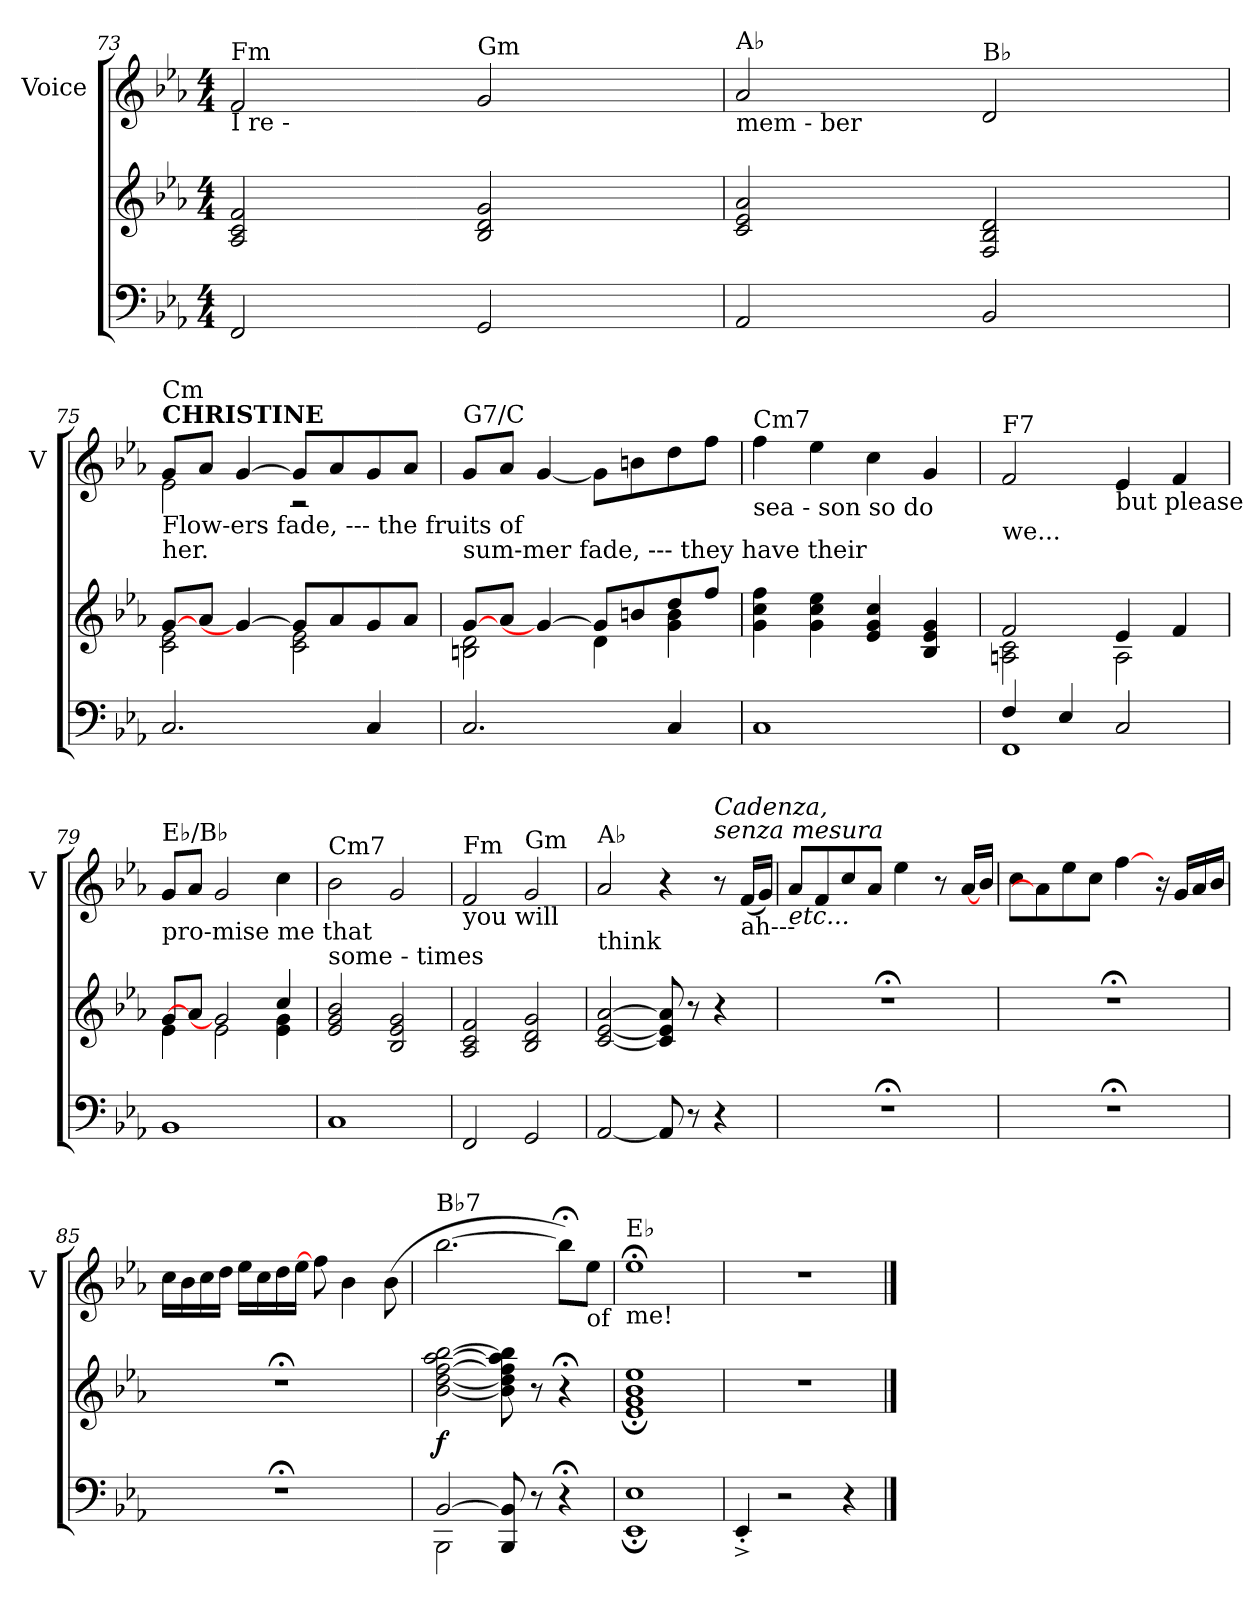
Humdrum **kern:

**kern	**kern	**dynam	**kern
*part2	*part2	*part2	*part1
*staff3	*staff2	*staff2/3	*staff1
*	*	*	*I"Voice
*	*	*	*I'V
*clefF4	*clefG2	*	*clefG2
*k[b-e-a-]	*k[b-e-a-]	*	*k[b-e-a-]
*M4/4	*M4/4	*	*M4/4
=73	=73	=73	=73
!	!	!	!LO:TX:b:t=I               re  -
!	!	!	!LO:TX:a:t=Fm
2FF/	2A-/ 2c/ 2f/	.	2f/
!	!	!	!LO:TX:a:t=Gm
2GG/	2B-/ 2d/ 2g/	.	2g/
=74	=74	=74	=74
!	!	!	!LO:TX:b:t=mem  -     ber
!	!	!	!LO:TX:a:t=A♭
2AA-/	2c/ 2e-/ 2a-/	.	2a-/
!	!	!	!LO:TX:a:t=B♭
2BB-/	2F/ 2B-/ 2d/	.	2d/
!!LO:LB:g=z
=75	=75	=75	=75
*	*^	*	*^
!	!	!	!	!LO:TX:b:t=Flow-ers     fade, ---           the fruits of	!
!	!	!	!	!LO:TX:a:B:t=CHRISTINE	!
!	!	!	!	!LO:TX:a:t=Cm	!
!	!	!	!	!LO:TX:b:t=her.	!
2.C/	[8g/L	2c\ 2e-\	.	8g/L	2e-\
.	8a-/J	.	.	8a-/J	.
.	4g/_	.	.	[4g/	.
.	8g/L]	2c\ 2e-\	.	8g/L]	2r
.	8a-/	.	.	8a-/	.
4C/	8g/	.	.	8g/	.
.	8a-/J	.	.	8a-/J	.
*	*	*	*	*v	*v
=76	=76	=76	=76	=76
!	!	!	!	!LO:TX:b:t=sum-mer fade, ---            they have their
!	!	!	!	!LO:TX:a:t=G7/C
2.C/	[8g/L	2Bn\ 2d\	.	8g/L
.	8a-/J	.	.	8a-/J
.	4g/_	.	.	[4g/
.	8g/L]	4d\	.	8g\L]
.	8bn/	.	.	8bn\
4C/	8dd/	4g\ 4b\	.	8dd\
.	8ff/J	.	.	8ff\J
*	*v	*v	*	*
=77	=77	=77	=77
!	!	!	!LO:TX:b:t=sea   -   son        so          do
!	!	!	!LO:TX:a:t=Cm7
1C	4g\ 4cc\ 4ff\	.	4ff\
.	4g\ 4cc\ 4ee-\	.	4ee-\
.	4e-/ 4g/ 4cc/	.	4cc\
.	4B-/ 4e-/ 4g/	.	4g/
=78	=78	=78	=78
*^	*^	*	*
!	!	!	!	!	!LO:TX:b:t=we...
!	!	!	!	!	!LO:TX:a:t=F7
4F/	1FF	2f/	2An\ 2c\	.	2f/
4E-/	.	.	.	.	.
!	!	!	!	!	!LO:TX:b:t=but   please
2C/	.	4e-/	2A\	.	4e-/
.	.	4f/	.	.	4f/
*v	*v	*	*	*	*
!!LO:LB:g=z
=79	=79	=79	=79	=79
!	!	!	!	!LO:TX:b:t=pro-mise me        that
!	!	!	!	!LO:TX:a:t=E♭/B♭
1BB-	[8g/L	4e-\	.	8g/L
.	8a-/J	.	.	8a-/J
.	2g/]	2e-\	.	2g/
.	4cc/	4e-\ 4g\	.	4cc\
=80	=80	=80	=80	=80
!	!	!	!	!LO:TX:b:t=some   -    times
!	!	!	!	!LO:TX:a:t=Cm7
*	*v	*v	*	*
1C	2e-/ 2g/ 2b-/	.	2b-\
.	2B-/ 2e-/ 2g/	.	2g/
=81	=81	=81	=81
!	!	!	!LO:TX:b:t=you               will
!	!	!	!LO:TX:a:t=Fm
2FF/	2A-/ 2c/ 2f/	.	2f/
!	!	!	!LO:TX:a:t=Gm
2GG/	2B-/ 2d/ 2g/	.	2g/
=82	=82	=82	=82
!	!	!	!LO:TX:b:t=think
!	!	!	!LO:TX:a:t=A♭
[2AA-/	[2c/ [2e-/ [2a-/	.	2a-/
8AA-/]	8c]/ 8e-]/ 8a-]/	.	4r
8r	8r	.	.
!	!	!	!LO:TX:a:i:t=Cadenza,\nsenza mesura
4r	4r	.	8r
!	!	!	!LO:TX:b:t=ah---
.	.	.	(<16f/LL
.	.	.	16g/JJ)
=83	=83	=83	=83
!	!	!	!LO:TX:b:i:t=etc...
1r;<	1r;<	.	8a-/L
.	.	.	8f/
.	.	.	8cc/
.	.	.	8a-/J
.	.	.	4ee-\
.	.	.	8r
.	.	.	[16a-/LL
.	.	.	16b-/JJ
=84	=84	=84	=84
1r;<	1r;<	.	8cc\L
.	.	.	8a-\]
.	.	.	8ee-\
.	.	.	8cc\J
.	.	.	[4ff\
.	.	.	16r
.	.	.	16g/LL
.	.	.	16a-/
.	.	.	16b-/JJ
=85	=85	=85	=85
1r;<	1r;<	.	16cc\LL
.	.	.	16b-\
.	.	.	16cc\
.	.	.	16dd\JJ
.	.	.	16ee-\LL
.	.	.	16cc\
.	.	.	16dd\
.	.	.	16ee-\JJ
.	.	.	8ff\]
.	.	.	4b-\
.	.	.	(>8b-\
=86	=86	=86	=86
*^	*	*	*
!	!	!	!	!LO:TX:a:t=B♭7
!	!	!	!LO:DY:b	!
[2BB-/	2BBB-\	[2b-\ [2dd\ [2ff\ [2aa-\ [2bb-\	f	[2.bb-\
8BBB-/ 8BB-]/	2ryy	8b-]\ 8dd]\ 8ff]\ 8aa-]\ 8bb-]\	.	.
8r	.	8r	.	.
4r;<	.	4r;<	.	8bb-;<\L])
!	!	!	!	!LO:TX:b:t=of
.	.	.	.	8ee-\J
=87	=87	=87	=87	=87
*	*	*^	*	*
!	!	!	!	!	!LO:TX:b:t=me!
!	!	!	!	!	!LO:TX:a:t=E♭
1E-	1EE-;<	1ee-	1e-;< 1g;< 1b-;<	.	1ee-;<
=88	=88	=88	=88	=88	=88
!LO:TX:b:i:t=con 8	!	!	!	!	!
*v	*v	*	*	*	*
*	*v	*v	*	*
4EE-'^/	1r	.	1r
2r	.	.	.
4r	.	.	.
==	==	==	==
*-	*-	*-	*-
